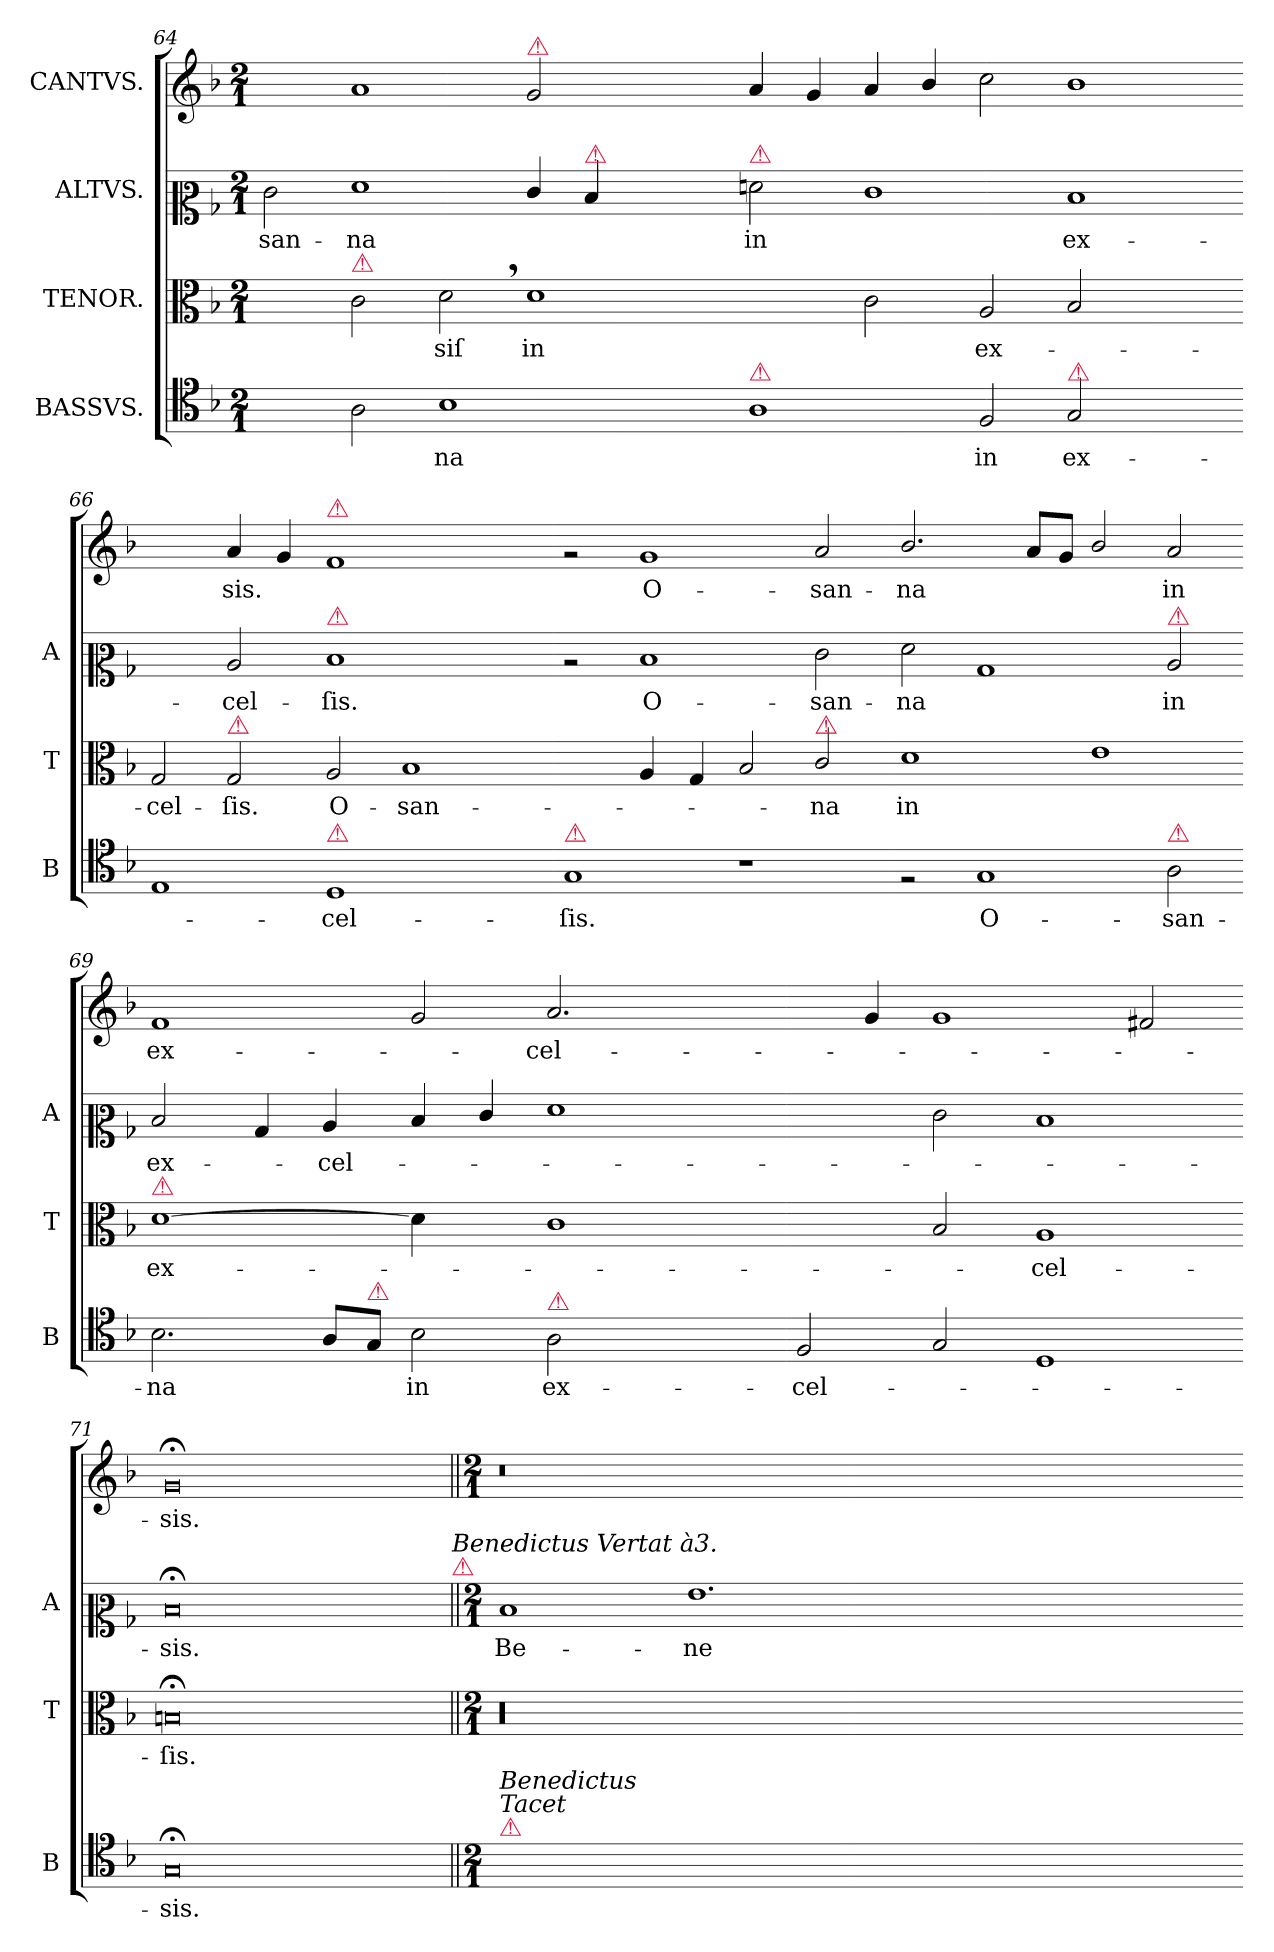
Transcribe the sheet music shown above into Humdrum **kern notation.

**kern	**text	**kern	**text	**kern	**text	**kern	**text
*part4	*part4	*part3	*part3	*part2	*part2	*part1	*part1
*staff4	*staff4	*staff3	*staff3	*staff2	*staff2	*staff1	*staff1
*I"BASSVS.	*	*I"TENOR.	*	*I"ALTVS.	*	*I"CANTVS.	*
*I'B	*	*I'T	*	*I'A	*	*	*
*clefC4	*	*clefC3	*	*clefC2	*	*clefG2	*
*k[b-]	*	*k[b-]	*	*k[b-]	*	*k[b-]	*
*M2/1	*	*M2/1	*	*M2/1	*	*M2/1	*
=64	=64	=64	=64	=64	=64	=64	=64
2ryy	.	2ryy	.	2e\	-san-	2ryy	.
!	!	!LO:TX:a:color=crimson:t=⚠	!	!	!	!	!
2A\	.	2c\	.	1f	-na	1a	.
1B-	-na	2d,\	-siſ	.	.	.	.
!	!	!	!	!	!	!LO:TX:a:color=crimson:t=⚠	!
.	.	1d\	in	4e/	.	2g/	.
!	!	!	!	!LO:TX:a:color=crimson:t=⚠	!	!	!
.	.	.	.	4d/	.	.	.
2ryy	.	.	.	2ryy	.	2ryy	.
=65-	=65-	=65-	=65-	=65-	=65-	=65-	=65-
!	!	!	!	!LO:TX:a:color=crimson:t=⚠	!	!	!
!LO:TX:a:color=crimson:t=⚠	!	!	!	!	!	!	!
1A	.	2ryy	.	2fn\	in	4a/	.
.	.	.	.	.	.	4g/	.
.	.	2c\	.	1e	.	4a/	.
.	.	.	.	.	.	4b-/	.
2F/	in	2A/	ex-	.	.	2cc\	.
!LO:TX:a:color=crimson:t=⚠	!	!	!	!	!	!	!
2G/	ex-	2B-/	.	1d/	ex-	1b-\	.
2ryy	.	2ryy	.	.	.	.	.
=66-	=66-	=66-	=66-	=66-	=66-	=66-	=66-
1E	.	2G/	-cel-	2ryy	.	2ryy	.
!	!	!LO:TX:a:color=crimson:t=⚠	!	!	!	!	!
.	.	2G/	-ſis.	2c/	-cel-	4a/	-sis.
.	.	.	.	.	.	4g/	.
!	!	!	!	!	!	!LO:TX:a:color=crimson:t=⚠	!
!	!	!	!	!LO:TX:a:color=crimson:t=⚠	!	!	!
!LO:TX:a:color=crimson:t=⚠	!	!	!	!	!	!	!
1D	-cel-	2A/	O-	1d	-ſis.	1f	.
.	.	1B-/	-san-	.	.	.	.
2ryy	.	.	.	2ryy	.	2ryy	.
=67-	=67-	=67-	=67-	=67-	=67-	=67-	=67-
!LO:TX:a:color=crimson:t=⚠	!	!	!	!	!	!	!
1G	-ſis.	2ryy	.	2rc	.	2rg	.
.	.	4A/	.	1d	O-	1g	O-
.	.	4G/	.	.	.	.	.
1r	.	2B-/	.	.	.	.	.
!	!	!LO:TX:a:color=crimson:t=⚠	!	!	!	!	!
.	.	2c/	-na	2e\	-san-	2a/	-san-
=68-	=68-	=68-	=68-	=68-	=68-	=68-	=68-
2rF	.	1d	in	2f\	-na	2.b-/	-na
1G	O-	.	.	1B-	.	.	.
.	.	.	.	.	.	8a/L	.
.	.	.	.	.	.	8g/J	.
.	.	1e	.	.	.	2b-/	.
!	!	!	!	!LO:TX:a:color=crimson:t=⚠	!	!	!
!LO:TX:a:color=crimson:t=⚠	!	!	!	!	!	!	!
2A\	-san-	.	.	2c/	in	2a/	in
=69-	=69-	=69-	=69-	=69-	=69-	=69-	=69-
!	!	!LO:TX:a:color=crimson:t=⚠	!	!	!	!	!
2.B-\	-na	[1d	ex-	2d/	ex-	1f	ex-
.	.	.	.	4B-/	.	.	.
8A/L	.	.	.	4c/	-cel-	.	.
!LO:TX:a:color=crimson:t=⚠	!	!	!	!	!	!	!
8G/J	.	.	.	.	.	.	.
!	!	!LO:N:vis=4	!	!	!	!	!
2B-\	in	2d!]	.	4d/	.	2g/	.
.	.	.	.	4e/	.	.	.
!LO:TX:a:color=crimson:t=⚠	!	!	!	!	!	!	!
2A\	ex-	1c\	.	1f\	.	2.a/	-cel-
2ryy	.	.	.	.	.	.	.
.	.	.	.	.	.	4ryy	.
=70-	=70-	=70-	=70-	=70-	=70-	=70-	=70-
2F/	-cel-	2ryy	.	2ryy	.	4ryy	.
.	.	.	.	.	.	4g/	.
2G/	.	2B-/	.	2e\	.	1g	.
1D	.	1A	-cel-	1d	.	.	.
.	.	.	.	.	.	2f#X/	.
=71-	=71-	=71-	=71-	=71-	=71-	=71-	=71-
0G;<	-sis.	0Bn;<	-ſis.	0d;<	-sis.	0g;<	-sis.
!	!	!	!	!LO:TX:a:color=crimson:t=⚠	!	!	!
!	!	!	!	!LO:TX:a:i:t=Benedictus Vertat à3.	!	!	!
=72||	=72||	=72||	=72||	=72||	=72||	=72||	=72||
*M2/1	*	*M2/1	*	*M2/1	*	*M2/1	*
!LO:TX:a:color=crimson:t=⚠	!	!	!	!	!	!	!
!LO:TX:a:i:t=Benedictus \nTacet	!	!	!	!	!	!	!
0ryy	.	00r	.	1d	Be-	0r	.
.	.	.	.	1.g	-ne-	.	.
0ryy	.	.	.	.	.	0ryy	.
.	.	.	.	1.ryy	.	.	.
=-	=-	=-	=-	=-	=-	=-	=-
*-	*-	*-	*-	*-	*-	*-	*-
